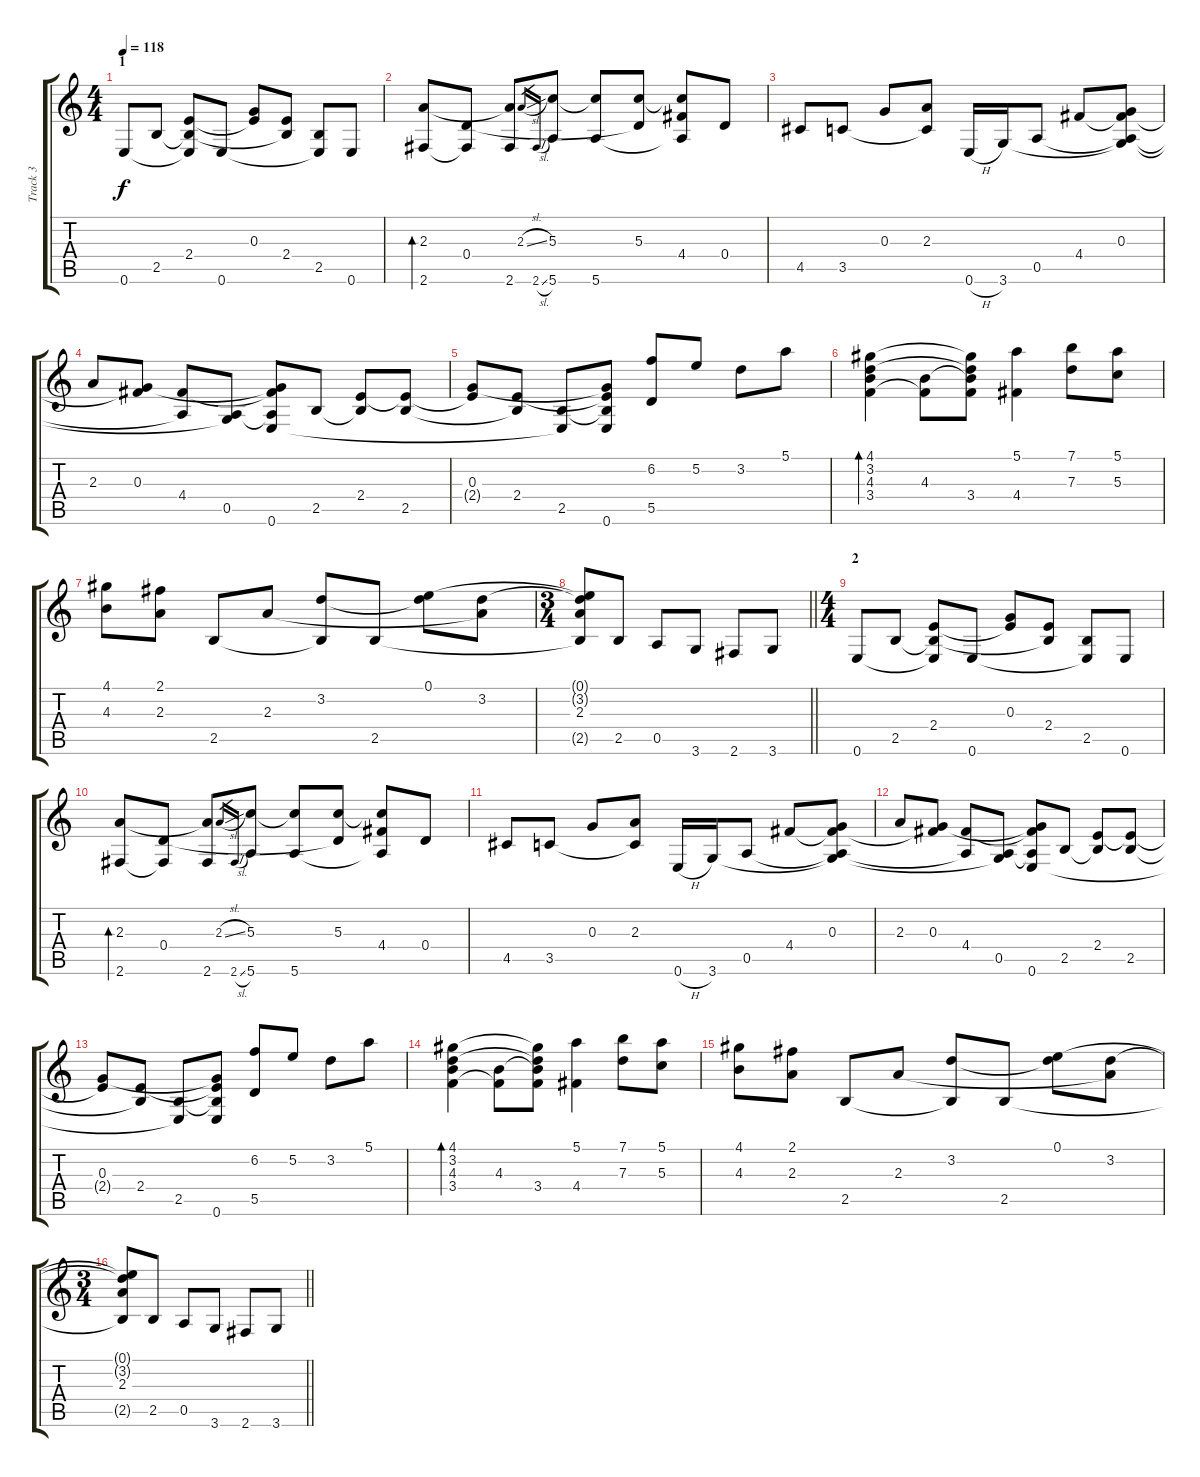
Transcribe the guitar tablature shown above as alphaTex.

\track ("Track 3" "Track 3") {instrument acousticguitarsteel}
\staff {score tabs}
\tuning (E4 B3 G3 D3 A2 E2) {hide}
\ts (4 4)
\section ("" "1")
\tempo 118
\clef g2
\ks c
0.6.8{dy f} 2.5.8 (2.4 2.5{t} 0.6{t}).8 0.6.8 (0.3 2.4{t}).8 (2.4 2.5{t}).8 (2.5 0.6{t}).8 0.6.8 |
(2.3 2.6).8{bd 240} (0.4 2.6{t}).8 (2.3{t} 2.6).8 2.3{sl}.16{gr} 2.6{sl}.16{gr} (5.3 5.6).8 (5.3{t} 5.6).8 (5.3 0.4{t}).8 (5.3{t} 4.4 5.6{t}).8 0.4.8 |
4.5.8 3.5.8 0.3.8 (2.3 3.5{t}).8 0.6{h}.16 3.6.16 0.5.8 4.4.8 (0.3 4.4{t} 0.5{t} 3.6{t}).8 |
2.3.8 (0.3 4.4{t}).8 (4.4 0.5{t}).8 (0.5 3.6{t}).8 (0.3{t} 4.4{t} 0.5{t} 0.6).8 2.5.8 (2.4 2.5{t}).8 (2.4{t} 2.5).8 |
(0.3 2.4{t}).8 (2.4 2.5{t}).8 (2.5 0.6{t}).8 (0.3{t} 2.4{t} 2.5{t} 0.6).8 (6.2 5.5).8 5.2.8 3.2.8 5.1.8 |
(4.1 3.2 4.3 3.4).4{bd 30} (4.3 3.4{t}).8 (4.1{t} 3.2{t} 4.3{t} 3.4).8 (5.1 4.4).4 (7.1 7.3).8 (5.1 5.3).8 |
(4.1 4.3).8 (2.1 2.3).8 2.5.8 2.3.8 (3.2 2.5{t}).8 2.5.8 (0.1 3.2{t}).8 (3.2 2.3{t}).8 |
\ts (3 4)
\barLineRight lightlight
(0.1{t} 3.2{t} 2.3 2.5{t}).8 2.5.8 0.5.8 3.6.8 2.6.8 3.6.8 |
\ts (4 4)
\section ("" "2")
0.6.8 2.5.8 (2.4 2.5{t} 0.6{t}).8 0.6.8 (0.3 2.4{t}).8 (2.4 2.5{t}).8 (2.5 0.6{t}).8 0.6.8 |
(2.3 2.6).8{bd 240} (0.4 2.6{t}).8 (2.3{t} 2.6).8 2.3{sl}.16{gr} 2.6{sl}.16{gr} (5.3 5.6).8 (5.3{t} 5.6).8 (5.3 0.4{t}).8 (5.3{t} 4.4 5.6{t}).8 0.4.8 |
4.5.8 3.5.8 0.3.8 (2.3 3.5{t}).8 0.6{h}.16 3.6.16 0.5.8 4.4.8 (0.3 4.4{t} 0.5{t} 3.6{t}).8 |
2.3.8 (0.3 4.4{t}).8 (4.4 0.5{t}).8 (0.5 3.6{t}).8 (0.3{t} 4.4{t} 0.5{t} 0.6).8 2.5.8 (2.4 2.5{t}).8 (2.4{t} 2.5).8 |
(0.3 2.4{t}).8 (2.4 2.5{t}).8 (2.5 0.6{t}).8 (0.3{t} 2.4{t} 2.5{t} 0.6).8 (6.2 5.5).8 5.2.8 3.2.8 5.1.8 |
(4.1 3.2 4.3 3.4).4{bd 30} (4.3 3.4{t}).8 (4.1{t} 3.2{t} 4.3{t} 3.4).8 (5.1 4.4).4 (7.1 7.3).8 (5.1 5.3).8 |
(4.1 4.3).8 (2.1 2.3).8 2.5.8 2.3.8 (3.2 2.5{t}).8 2.5.8 (0.1 3.2{t}).8 (3.2 2.3{t}).8 |
\ts (3 4)
\barLineRight lightlight
(0.1{t} 3.2{t} 2.3 2.5{t}).8 2.5.8 0.5.8 3.6.8 2.6.8 3.6.8
